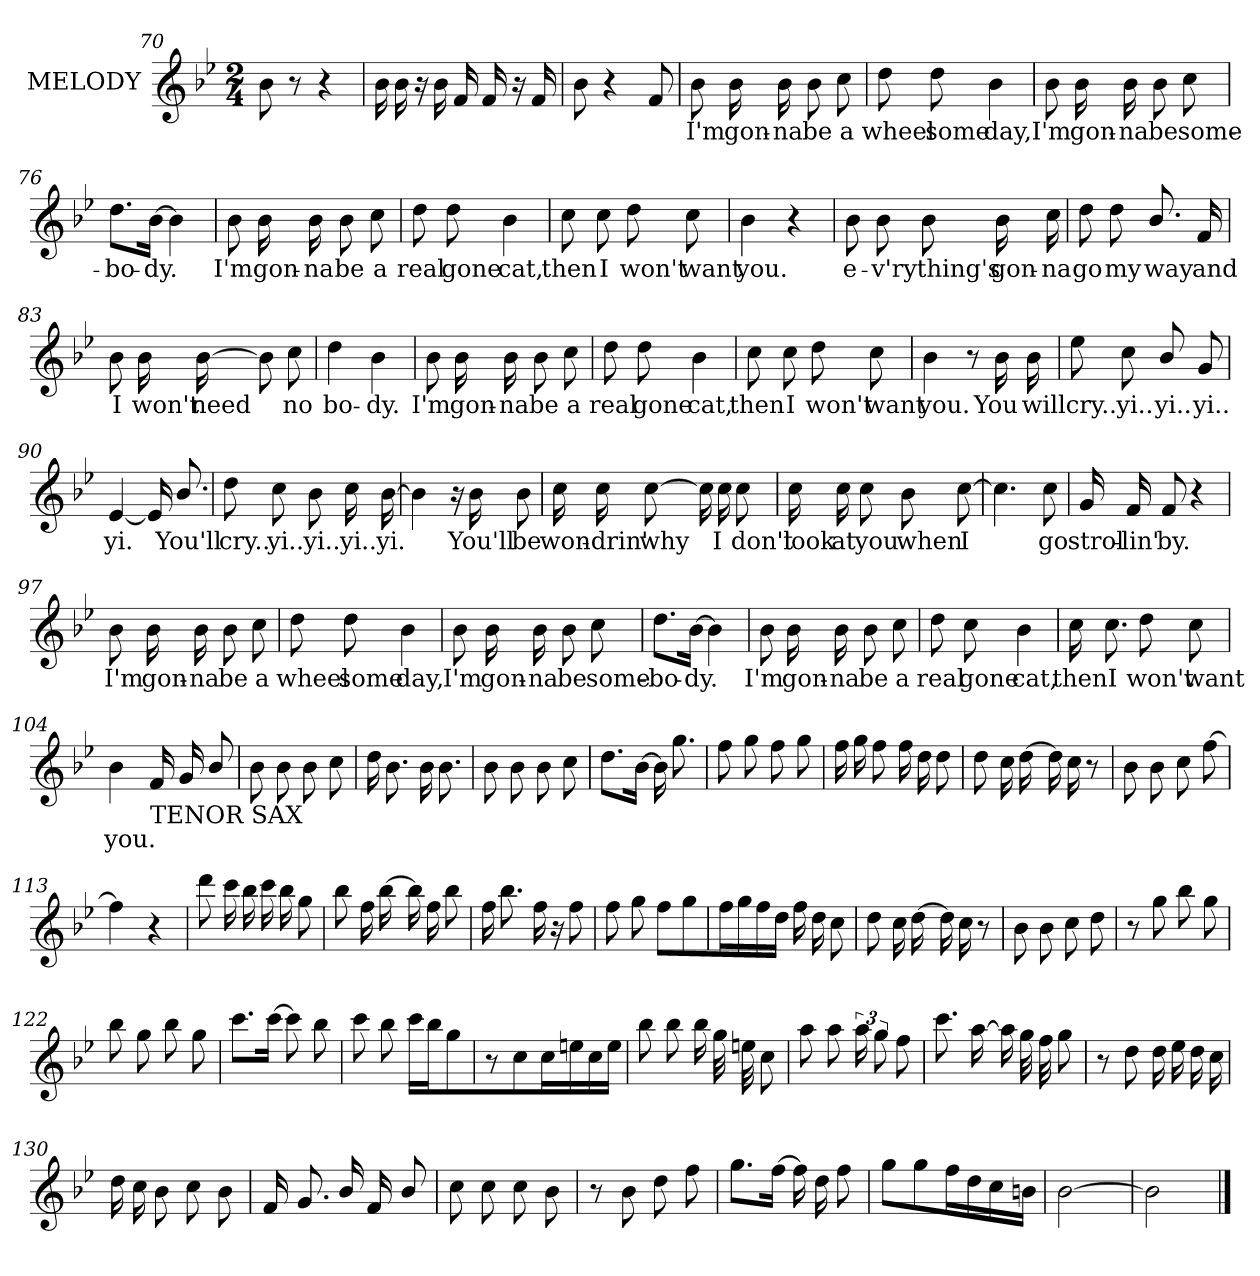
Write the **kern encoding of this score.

**kern	**text
*part1	*part1
*staff1	*staff1
*I"MELODY	*
*I'MELODY	*
!!LO:LB:g=z
*clefG2	*
*k[b-e-]	*
*M2/4	*
=70	=70
8b-\	.
8r	.
4r	.
=71	=71
16b-\LL	.
16b-\J	.
16r	.
16b-\	.
16f/LL	.
16f/J	.
16r	.
16f/	.
=72	=72
8b-\	.
4r	.
8f/	.
=73	=73
8b-\L	I'm
16b-\L	gon-
16b-\J	na
8b-\L	be
8cc\	a
=74	=74
8dd\L	wheel
8dd\	some
4b-\	day,
=75	=75
8b-\L	I'm
16b-\L	gon-
16b-\J	na
8b-\L	be
8cc\	some-
!!LO:LB:g=z
=76	=76
8.dd\L	bo-
[>16b-\J	dy.
4b-\]	.
=77	=77
8b-\L	I'm
16b-\L	gon-
16b-\J	na
8b-\L	be
8cc\	a
=78	=78
8dd\L	real
8dd\	gone
4b-\	cat,
=79	=79
8cc\L	then
8cc\	I
8dd\L	won't
8cc\	want
=80	=80
4b-\	you.
4r	.
=81	=81
8b-\L	e-
8b-\	v'ry
8b-\L	thing's
16b-\L	gon-
16cc\J	na
!!LO:LB:g=z
=82	=82
8dd\L	go
8dd\	my
8.b-/L	way
16f/J	and
=83	=83
8b-\L	I
16b-\L	won't
[>16b-\J	need
8b-\L]	.
8cc\	no
=84	=84
4dd\	bo-
4b-\	dy.
=85	=85
8b-\L	I'm
16b-\L	gon-
16b-\J	na
8b-\L	be
8cc\	a
=86	=86
8dd\L	real
8dd\	gone
4b-\	cat,
=87	=87
8cc\L	then
8cc\	I
8dd\L	won't
8cc\	want
!!LO:LB:g=z
=88	=88
4b-\	you.
8r	.
16b-\LL	You
16b-\J	will
=89	=89
8ee-\L	cry..
8cc\	yi..
8b-/L	yi..
8g/	yi..
=90	=90
[<4e-/	yi.
16e-/LL]	.
8.b-/	You'll
=91	=91
8dd\L	cry..
8cc\	yi..
8b-\L	yi..
16cc\L	yi..
[>16b-\J	yi.
=92	=92
4b-\]	.
16r	.
16b-\	You'll
8b-\	be
=93	=93
16cc\LL	won-
16cc\J	drin'
[>8cc\	why
16cc\LL]	.
16cc\J	I
8cc\	don't
!!LO:LB:g=z
=94	=94
16cc\LL	look
16cc\J	at
8cc\	you
8b-\L	when
[>8cc\	I
=95	=95
4.cc\]	.
8cc\	go
=96	=96
16g/LL	strol-
16f/J	lin'
8f/	by.
4r	.
=97	=97
8b-\L	I'm
16b-\L	gon-
16b-\J	na
8b-\L	be
8cc\	a
=98	=98
8dd\L	wheel
8dd\	some
4b-\	day,
!!LO:LB:g=z
=99	=99
8b-\L	I'm
16b-\L	gon-
16b-\J	na
8b-\L	be
8cc\	some-
=100	=100
8.dd\L	bo-
[>16b-\J	dy.
4b-\]	.
=101	=101
8b-\L	I'm
16b-\L	gon-
16b-\J	na
8b-\L	be
8cc\	a
=102	=102
8dd\L	real
8cc\	gone
4b-\	cat,
=103	=103
16cc\LL	then
8.cc\	I
8dd\L	won't
8cc\	want
=104	=104
4b-\	you.
!LO:TX:b:t=TENOR SAX	!
16f/LL	.
16g/J	.
8b-/	.
!!LO:LB:g=z
=105	=105
8b-\L	.
8b-\	.
8b-\L	.
8cc\	.
=106	=106
16dd\LL	.
8.b-\	.
16b-\LL	.
8.b-\	.
=107	=107
8b-\L	.
8b-\	.
8b-\L	.
8cc\	.
=108	=108
8.dd\L	.
[>16b-\J	.
16b-\LL]	.
8.gg\	.
=109	=109
8ff\L	.
8gg\	.
8ff\L	.
8gg\	.
=110	=110
16ff\LL	.
16gg\J	.
8ff\	.
16ff\LL	.
16dd\J	.
8dd\	.
=111	=111
8dd\L	.
16cc\L	.
[>16dd\J	.
16dd\LL]	.
16cc\J	.
8r	.
!!LO:PB:g=z
=112	=112
8b-\L	.
8b-\	.
8cc\L	.
[>8ff\	.
=113	=113
4ff\]	.
4r	.
=114	=114
8ddd\L	.
16ccc\L	.
16bb-\J	.
16ccc\LL	.
16bb-\J	.
8gg\	.
=115	=115
8bb-\L	.
16ff\L	.
[>16bb-\J	.
16bb-\LL]	.
16ff\J	.
8bb-\	.
=116	=116
16ff\LL	.
8.bb-\	.
16ff\	.
16r	.
8ff\	.
=117	=117
8ff\L	.
8gg\	.
8ff\L	.
8gg\	.
=118	=118
16ff\LL	.
16gg\J	.
16ff\J	.
16dd\J	.
16ff\LL	.
16dd\J	.
8cc\	.
!!LO:LB:g=z
=119	=119
8dd\L	.
16cc\L	.
[>16dd\J	.
16dd\LL]	.
16cc\J	.
8r	.
=120	=120
8b-\L	.
8b-\	.
8cc\L	.
8dd\	.
=121	=121
8r	.
8gg\	.
8bb-\L	.
8gg\	.
=122	=122
8bb-\L	.
8gg\	.
8bb-\L	.
8gg\	.
=123	=123
8.ccc\L	.
[>16ccc\J	.
8ccc\L]	.
8bb-\	.
=124	=124
8ccc\L	.
8bb-\	.
16ccc\LL	.
16bb-\J	.
8gg\	.
!!LO:LB:g=z
=125	=125
8r	.
8cc\	.
16cc\LL	.
16een\J	.
16cc\J	.
16ee\J	.
=126	=126
8bb-\L	.
8bb-\	.
16bb-\LL	.
32gg\JL	.
32een\JJ	.
8cc\	.
=127	=127
8aa\L	.
8aa\	.
24aa\LL	.
12gg\	.
8ff\	.
=128	=128
8.ccc\L	.
[>16aa\J	.
16aa\LL]	.
32gg\JL	.
32ff\JJ	.
8gg\	.
=129	=129
8r	.
8dd\	.
16dd\LL	.
16ee-\J	.
16dd\J	.
16cc\J	.
=130	=130
16dd\LL	.
16cc\J	.
8b-\	.
8cc\L	.
8b-\	.
!!LO:LB:g=z
=131	=131
16f/LL	.
8.g/	.
16b-/LL	.
16f/J	.
8b-/	.
=132	=132
8cc\L	.
8cc\	.
8cc\L	.
8b-\	.
=133	=133
8r	.
8b-\	.
8dd\L	.
8ff\	.
=134	=134
8.gg\L	.
[>16ff\J	.
16ff\LL]	.
16dd\J	.
8ff\	.
=135	=135
8gg\L	.
8gg\	.
16ff\LL	.
16dd\J	.
16cc\J	.
16bn\J	.
=136	=136
[>2b-\	.
=137	=137
2b-\]	.
==	==
*-	*-
